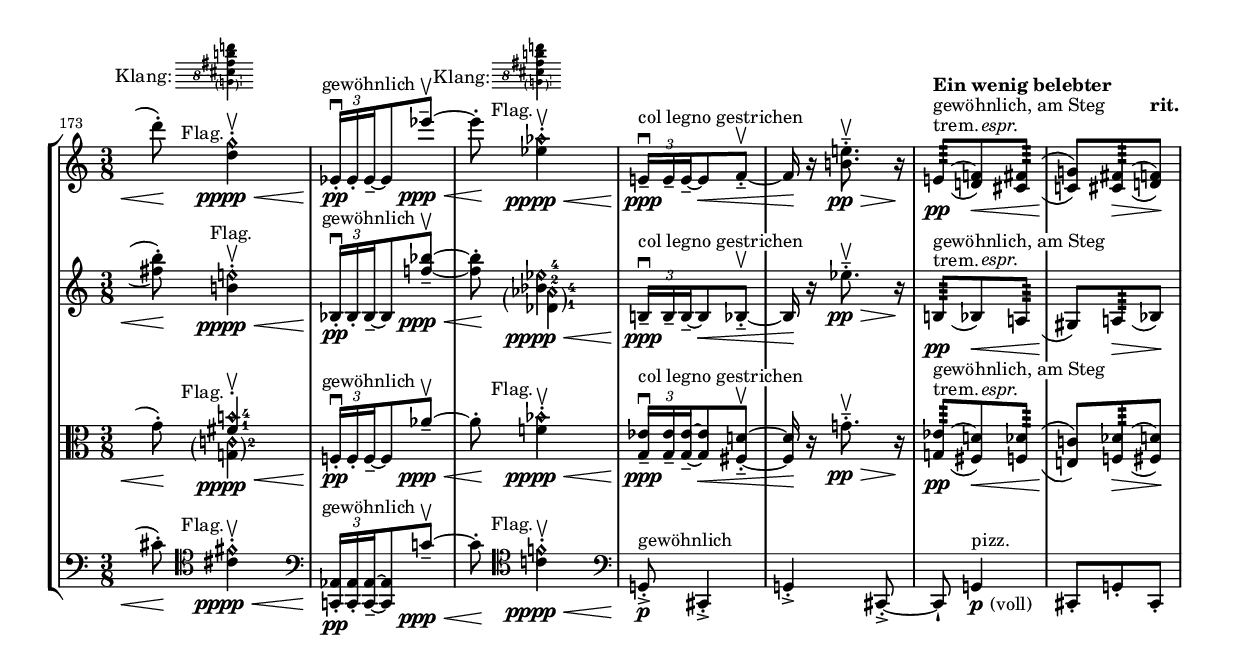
#(set-global-staff-size 16)

%%%%%%%%%%%%%%%%%%%%%%%%%%%%
%%% BERG		 %%%
%%% String Quartet, Op.3 %%%
%%%%%%%%%%%%%%%%%%%%%%%%%%%%


pVoll = \markup {
  \dynamic p
  \hspace #0.25
  "(voll)"
}

dyn =
  #(define-music-function (parser location shift) (number-or-pair?)
     (_i "Shift dynamics.")
     (if (pair? shift)
         #{
           \once \override DynamicText.extra-offset = $shift
           \once \override DynamicTextSpanner.extra-offset = $shift
           \once \override Hairpin.extra-offset = $shift
         #}
         #{
           \once \override DynamicText.extra-offset = #(cons 0 shift)
           \once \override DynamicTextSpanner.extra-offset = #(cons 0 shift)
           \once \override Hairpin.extra-offset = #(cons 0 shift)
         #}))

violin-One = \relative c''' {

  \set Score.currentBarNumber = #173
  \bar ""
  \time 3/8

  \grace { \once \hideNotes
            \dyn #-0.85
            e8^(\< }
  d8)-.\!
  -\tweak X-offset #-4.5
  -\tweak extra-offset #'(0 . 2) ^"Klang:"
  << {
    <d, g\harmonic>4
      -.
      \upbow
      -\tweak X-offset #-5.5 ^"Flag."
      -\tweak X-offset #-3.5 \pppp
      -\tweak to-barline ##t \<
    \once \stemUp
    \tuplet 3/2 {
      es,16-.\pp\downbow
      -\tweak X-offset #-1 ^"gewöhnlich" 16-. 16~-- } 8
    \dyn #-0.5
    es''8 -\tweak minimum-length #6 ~
      -\tweak extra-offset #'(-0.25 . 2.75) --
      \upbow
      -\tweak X-offset #-2.5 \ppp\<
    8-.\!
      -\tweak X-offset #-4.5
      -\tweak extra-offset #'(0 . -1) ^"Klang:"
    <es, as\harmonic>4
      -.
      \upbow
      -\tweak X-offset #-5.5 ^"Flag."
      -\tweak X-offset #-3.5 \pppp
      -\tweak to-barline ##t
      -\tweak minimum-length #12 \<
    \tuplet 3/2 {
      e,!16
        \ppp
        --
        \downbow
        ^"col legno gestrichen"
      16-- 16~-- }
    \dyn #-0.5
    8\< f~-.--\upbow
    16\! r }
  \new Staff \with {
        \remove "Time_signature_engraver"
        alignAboveContext = #"violin-One"
        \magnifyStaff #3/4
        firstClef = ##f }
  { \override ParenthesesItem.font-size = #3
    \override ParenthesesItem.extra-offset = #'(0 . -0.5)
    \override Staff.OttavaBracket.stencil = #ly:line-spanner::print
    \override Staff.OttavaBracket.bound-details =
    #`((left . ((Y . 0) ; Change the integer here
                (attach-dir . ,LEFT)
                (padding . -5.5)
                (stencil-align-dir-y . ,CENTER)))
       (right . ((Y . 0) ; Change the integer here
                 (padding . -1)
                 (attach-dir . ,RIGHT)
                 (text . ,(make-draw-dashed-line-markup (cons 0 -1.2))))))
    \override Staff.OttavaBracket.left-bound-info =
       #ly:line-spanner::calc-left-bound-info-and-text
    \override Staff.OttavaBracket.right-bound-info =
       #ly:line-spanner::calc-right-bound-info
    \ottava#1
    <\parenthesize
     \tweak NoteHead.font-size #-4
     \tweak Accidental.font-size #-4
      g'!
    cis fis b! d!>4*1/2
    \ottava #0
    \stopStaff
    s8 s4. s8
    \startStaff
    \ottava#1
    <\parenthesize
     \tweak NoteHead.font-size #-4
     \tweak Accidental.font-size #-4
      g!
    cis fis b! d!>4*1/2
    \ottava #0
    \stopStaff
  } >>
  <b,! e!>8.
    -.
    --
    \upbow
    -\tweak X-offset #-1.5 \pp
    -\tweak minimum-length #8 \>
  r16\!
  \override Beam.positions = #'(2.75 . 2.75)
  \tempo "Ein wenig belebter"
  \override DynamicText.Y-offset = #-4
  \override Hairpin.Y-offset = #-3.5
  e,!8:64
    \pp
    -\tweak padding #1.82 ^"trem."
    ^"gewöhnlich, am Steg"
    ^\shape #'((1 . -3.75)(0.75 . -4)(-0.5 . -4)(-0.75 . -3.75)) (
    _\shape #'((1.6 . 0)(1 . 0)(0.25 . 0)(0 . 0)) (
  <d! f!>)
    -\tweak to-barline ##t \<
    -\tweak X-offset #1.25
    ^\markup \italic "espr."
  <cis fis>:
    ^\shape #'((1.5 . 1)(1.5 . 0.9)(0.25 . 0.5)(0 . 0.25)) (
    _\shape #'((2.45 . 0)(2.25 . 0)(0.25 . 0)(0 . 0)) (
  <c! g'!>))\! <cis fis>:\>
    ^\shape #'((1.25 . -3.75)(1 . -4)(-0.25 . -4)(-0.5 . -4)) (
    _\shape #'((1.75 . 0.15)(1.25 . 0.15)(0.25 . -0.15)(0 . -0.35)) (
  \override Score.MetronomeMark.padding = #4.25
  \tempo "rit."
  <d! f!>))\!
}

violin-Two = \relative c'' {

  \grace { \once \hideNotes
           \dyn #-0.85
           f8^(\<
           _ \shape #'((0.5 . -0.5)(0.5 . -0.25)(0 . -0.15)(0 . -0.4)) ( }
  <fis b>8)-.\!
  \dyn #1
  <b,! e!\harmonic>4
    -.
    \upbow
    -\tweak self-alignment-X #-0.2 ^"Flag."
    -\tweak X-offset #-3.5 \pppp
    -\tweak to-barline ##t \<
  \tuplet 3/2 {
    bes,16-.\pp\downbow
    -\tweak X-offset #-1 ^"gewöhnlich"
    16-. 16~-- } 8
  \dyn #-0.75
  <f''! bes>~
    --
    \upbow
    -\tweak X-offset #-2.5 \ppp\<
  q-.\!
  << { \voiceOne
       \stemDown
       \set fingeringOrientations = #'(right)
       <bes,-\tweak extra-offset #'(0 . 1)-2
        es-\tweak extra-offset #'(0 . 1.25)-4\harmonic>4
         -\tweak X-offset #-3.5 \pppp
         -\tweak to-barline ##t \<
       \tuplet 3/2 {
         \oneVoice
         b,!16
         \ppp
         --
         \downbow
         -\tweak whiteout ##t ^"col legno gestrichen"
      16-- 16~-- }
       \dyn #-0.2
       8\< bes~-.--\upbow
       16\! r
     } \\
     { \voiceTwo
       \once \override NoteColumn.force-hshift = #1
       \override ParenthesesItem.font-size = #3
       \override ParenthesesItem.extra-offset = #'(0 . -1)
       \set fingeringOrientations = #'(right)
      <des-\tweak extra-offset #'(0.75 . 0.5)-1
      \parenthesize
       as'-\tweak extra-offset #'(0.75 . 0.5)-4\harmonic>4 } >>
  es'8.-.--\upbow
    -\tweak X-offset #-1.5 \pp\>
  r16\!
  \override DynamicText.Y-offset = #-5.75
  \override Hairpin.Y-offset = #-5.25
  b,!8:64
    \pp
    ^"trem."
    -\tweak whiteout ##t ^"gewöhnlich, am Steg"
    -\shape #'((1.6 . 0)(1.25 . 0.15)(0.25 . 0.15)(0 . 0)) (
  bes)
    -\tweak to-barline ##t \<
    -\tweak X-offset #1.25
    -\tweak extra-offset #'(0 . -0.25)
    ^\markup \italic "espr."
  a!:
    -\shape #'((2.5 . -0.65)(2.25 . -0.5)(0.25 . -0.15)(0 . -0.15)) (
  gis)\! a!:\>
    -\shape #'((1.75 . 0.5)(1.25 . 0.5)(0.2 . 0.2)(0 . 0)) (
  bes)\!
}

viola = \relative c'' {
  \clef alto
  \grace { \once \hideNotes
            \dyn #-1.25
            a8^(\< }
  g8)\!-.
  << { \voiceOne
       \set fingeringOrientations = #'(right)
        <fis-\tweak extra-offset #'(0 . 0.5) -1
         b!-\tweak extra-offset #'(0 . 0.5) -4\harmonic>4
          -.
          \upbow
          -\tweak X-offset #-5.5 ^"Flag."
          -\tweak X-offset #-3.5 \pppp
          -\tweak Y-offset #0.75
          -\tweak to-barline ##t \<
        \tuplet 3/2 {
        \oneVoice \stemUp
        \dyn #1
        f,!16-.\pp\downbow
        -\tweak X-offset #-1 ^"gewöhnlich" f-. f~-- }
        f8
        \dyn #-0.75
        as'^~
          --
          \upbow
          -\tweak X-offset #-2.5 \ppp\<
        \stemNeutral
        as-.\!
     } \\
     { \voiceTwo
       \set fingeringOrientations = #'(right)
       \override ParenthesesItem.font-size = #3
       \override ParenthesesItem.extra-offset = #'(0 . -0.75)
       <g,! \parenthesize c!
         -\tweak extra-offset #'(0.75 . 0)-2\harmonic>4 } >>
  \dyn #-0.5
  <f'! bes\harmonic>4
    -.
    \upbow
    -\tweak X-offset #-5.5 ^"Flag."
    -\tweak X-offset #-3.5 \pppp
    -\tweak to-barline ##t \<
  \tuplet 3/2 {
    \dyn #-0.5
    <g, es'>16
      \ppp
      --
      \downbow
      -\tweak whiteout ##t ^"col legno gestrichen"
    q-- q~-- }
  q8\< <fis d'!>~-.---\upbow
  q16\! r
  \dyn #-0.5
  g'!8.-.--\upbow
  -\tweak X-offset #-1.5 \pp\> r16\!
  \override DynamicText.Y-offset = #-3.5
  \override Hairpin.Y-offset = #-3
  \override Beam.positions = #'(5 . 4.5)
  <g,! es'>8:64
    \pp
    ^"trem."
    -\tweak whiteout ##t ^"gewöhnlich, am Steg"
    ^\shape #'((1 . -4)(0.5 . -4.15)(-0.5 . -4)(-0.75 . -3.75)) (
    _\shape #'((1.5 . -0.2)(1.15 . -0.25)(0.25 . -0.25)(0 . -0.25)) (
  <fis d'!>))
    -\tweak to-barline ##t \<
    -\tweak X-offset #1.25
    -\tweak extra-offset #'(0 . -0.15)
    ^\markup \italic "espr."
  <f des'>:
    ^\shape #'((1.5 . 0)(1.25 . 0)(0.15 . 0.25)(0 . 0.25)) (
    _\shape #'((2.5 . -0.25)(2.25 . -0.25)(0 . -0.25)(0 . -0.25)) (
  \override Beam.positions = #'(4.5 . 5)
  <e! c'!>))\! <f! des'>:\>
    ^\shape #'((1.25 . -3.75)(1 . -4)(-0.25 . -4)(-0.5 . -4)) (
    _\shape #'((1.75 . -0.5)(1.5 . -0.25)(0.25 . -0.25)(0 . -0.5)) (
  <fis d'>))\!

}

cello = \relative c' {

  \clef bass
  \grace { \once \hideNotes
            \dyn #-0.75
            d8^(\< }
  cis8)\!-.
  \clef tenor
  \dyn #'(-1.5 . 2.5)
  <cis fis\harmonic>4
    -.
    \upbow
    -\tweak X-offset #-5.5 ^"Flag."
    \pppp -\tweak bound-padding #1 \<
  \clef bass
  \tuplet 3/2 {
    <c,,! as'>16-.\pp
    -\tweak X-offset #-1 ^"gewöhnlich"
    q-. q~--
  }
  q8
  \dyn #-2.4
  c''!~
    --
    \upbow
    -\tweak X-offset #-2.5 \ppp\<
  c8-.\!
  \clef tenor
  <c! f!\harmonic>4
    -.
    \upbow
    -\tweak X-offset #-5.5 ^"Flag."
    -\tweak X-offset #-3.5 \pppp
    -\tweak to-barline ##t \<
  \clef bass
  g,!8-.->\p ^"gewöhnlich"
  cis,4-.->
  g'!-.->
  cis,8~-.->
  8-!
  g'!4-\markup \pVoll ^"pizz."
  cis,8-. g'!-. cis,-.
}


\score {
  \new StaffGroup
  <<
    \new Staff = "violin-One" \violin-One
    \new Staff = "violin-Two" \violin-Two
    \new Staff = "viola" \viola
    \new Staff = "cello" \cello
  >>
  \layout {
    indent = 0
    ragged-right = ##f
    \context {
      \Score
      \omit TupletBracket
      \override TupletBracket.avoid-scripts = ##f
      \override Hairpin.to-barline = ##f
      \override Beam.damping = #2
      \override BarNumber.self-alignment-X = #LEFT
      \override BarNumber.padding = #2.25
    }
  }
}